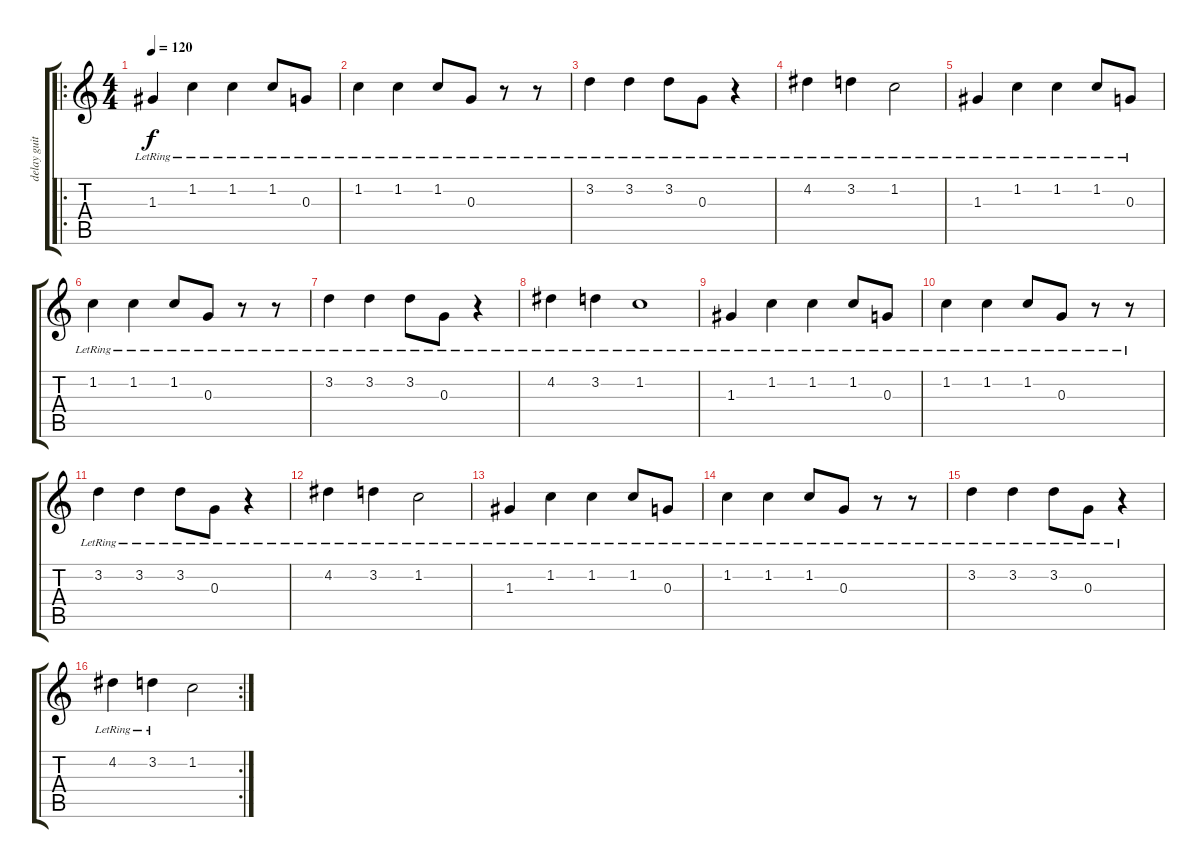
\track ("delay guitar ben2" "delay guit") {instrument acousticguitarnylon}
\staff {score tabs}
\tuning (E4 B3 G3 D3 A2 E2) {hide}
\ro
\ts (4 4)
\tempo 120
\clef g2
\ks c
1.3{lr}.4{dy f instrument acousticguitarnylon} 1.2{lr}.4 1.2{lr}.4 1.2{lr}.8 0.3{lr}.8 |
1.2{lr}.4 1.2{lr}.4 1.2{lr}.8 0.3{lr}.8 r.8 r.8 |
3.2{lr}.4 3.2{lr}.4 3.2{lr}.8 0.3{lr}.8 r.4 |
4.2{lr}.4 3.2{lr}.4 1.2{lr}.2 |
1.3{lr}.4 1.2{lr}.4 1.2{lr}.4 1.2{lr}.8 0.3{lr}.8 |
1.2{lr}.4 1.2{lr}.4 1.2{lr}.8 0.3{lr}.8 r.8 r.8 |
3.2{lr}.4 3.2{lr}.4 3.2{lr}.8 0.3{lr}.8 r.4 |
4.2{lr}.4 3.2{lr}.4 1.2{lr}.1 |
1.3{lr}.4 1.2{lr}.4 1.2{lr}.4 1.2{lr}.8 0.3{lr}.8 |
1.2{lr}.4 1.2{lr}.4 1.2{lr}.8 0.3{lr}.8 r.8 r.8 |
3.2{lr}.4 3.2{lr}.4 3.2{lr}.8 0.3{lr}.8 r.4 |
4.2{lr}.4 3.2{lr}.4 1.2{lr}.2 |
1.3{lr}.4 1.2{lr}.4 1.2{lr}.4 1.2{lr}.8 0.3{lr}.8 |
1.2{lr}.4 1.2{lr}.4 1.2{lr}.8 0.3{lr}.8 r.8 r.8 |
3.2{lr}.4 3.2{lr}.4 3.2{lr}.8 0.3{lr}.8 r.4 |
\rc 2
4.2{lr}.4 3.2{lr}.4 1.2.2
